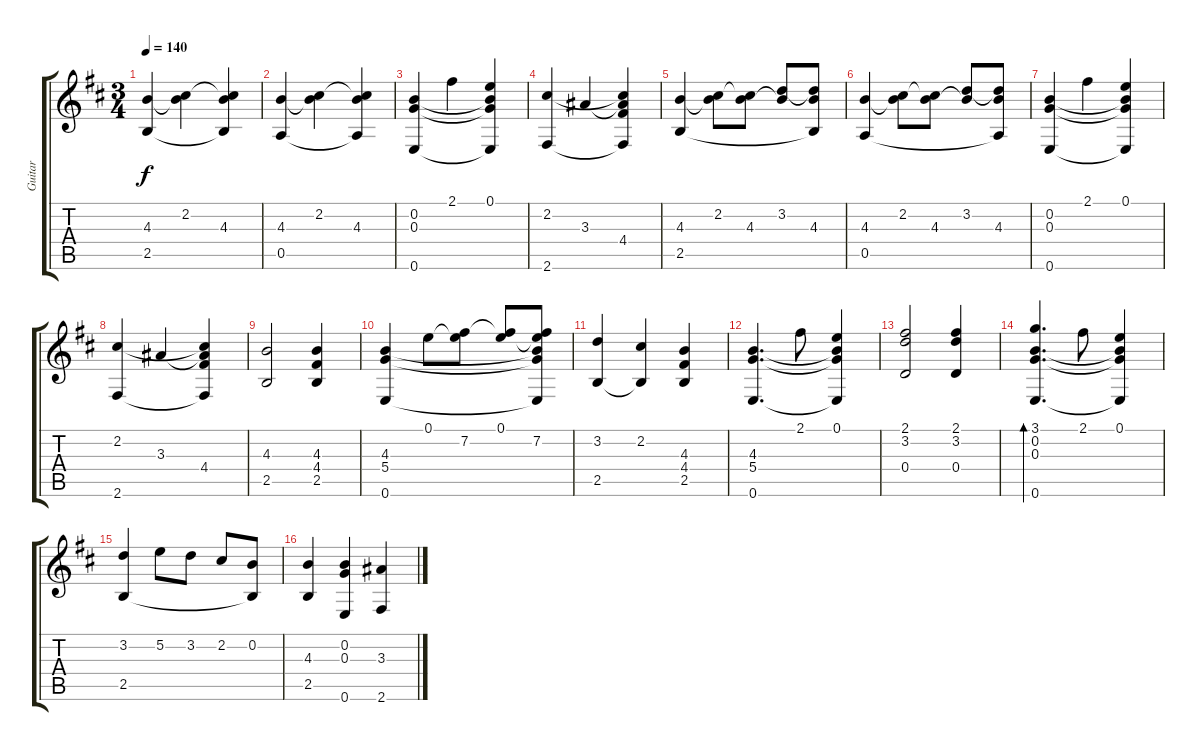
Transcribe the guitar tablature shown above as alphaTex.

\track ("Guitar" "Guitar") {instrument acousticguitarnylon}
\staff {score tabs}
\tuning (E4 B3 G3 D3 A2 E2) {hide}
\ts (3 4)
\tempo 140
\clef g2
\ks bminor
(4.3 2.5).4{dy f} (2.2 4.3{t}).4 (2.2{t} 4.3 2.5{t}).4 |
(4.3 0.5).4 (2.2 4.3{t}).4 (2.2{t} 4.3 0.5{t}).4 |
(0.2 0.3 0.6).4 2.1.4 (0.1 0.2{t} 0.3{t} 0.6{t}).4 |
(2.2 2.6).4 3.3.4 (2.2{t} 3.3{t} 4.4 2.6{t}).4 |
(4.3 2.5).4 (2.2 4.3{t}).8 (2.2{t} 4.3).8 (3.2 4.3{t}).8 (3.2{t} 4.3 2.5{t}).8 |
(4.3 0.5).4 (2.2 4.3{t}).8 (2.2{t} 4.3).8 (3.2 4.3{t}).8 (3.2{t} 4.3 0.5{t}).8 |
(0.2 0.3 0.6).4 2.1.4 (0.1 0.2{t} 0.3{t} 0.6{t}).4 |
(2.2 2.6).4 3.3.4 (2.2{t} 3.3{t} 4.4 2.6{t}).4 |
(4.3 2.5).2 (4.3 4.4 2.5).4 |
(4.3 5.4 0.6).4 0.1.8 (0.1{t} 7.2).8 (0.1 7.2{t}).8 (0.1{t} 7.2 4.3{t} 5.4{t} 0.6{t}).8 |
(3.2 2.5).4 (2.2 2.5{t}).4 (4.3 4.4 2.5).4 |
(4.3 5.4 0.6).4{d} 2.1.8 (0.1 4.3{t} 5.4{t} 0.6{t}).4 |
(2.1 3.2 0.4).2 (2.1 3.2 0.4).4 |
(3.1 0.2 0.3 0.6).4{d bd 120} 2.1.8 (0.1 0.2{t} 0.3{t} 0.6{t}).4 |
(3.2 2.5).4 5.2.8 3.2.8 2.2.8 (0.2 2.5{t}).8 |
(4.3 2.5).4 (0.2 0.3 0.6).4 (3.3 2.6).4
